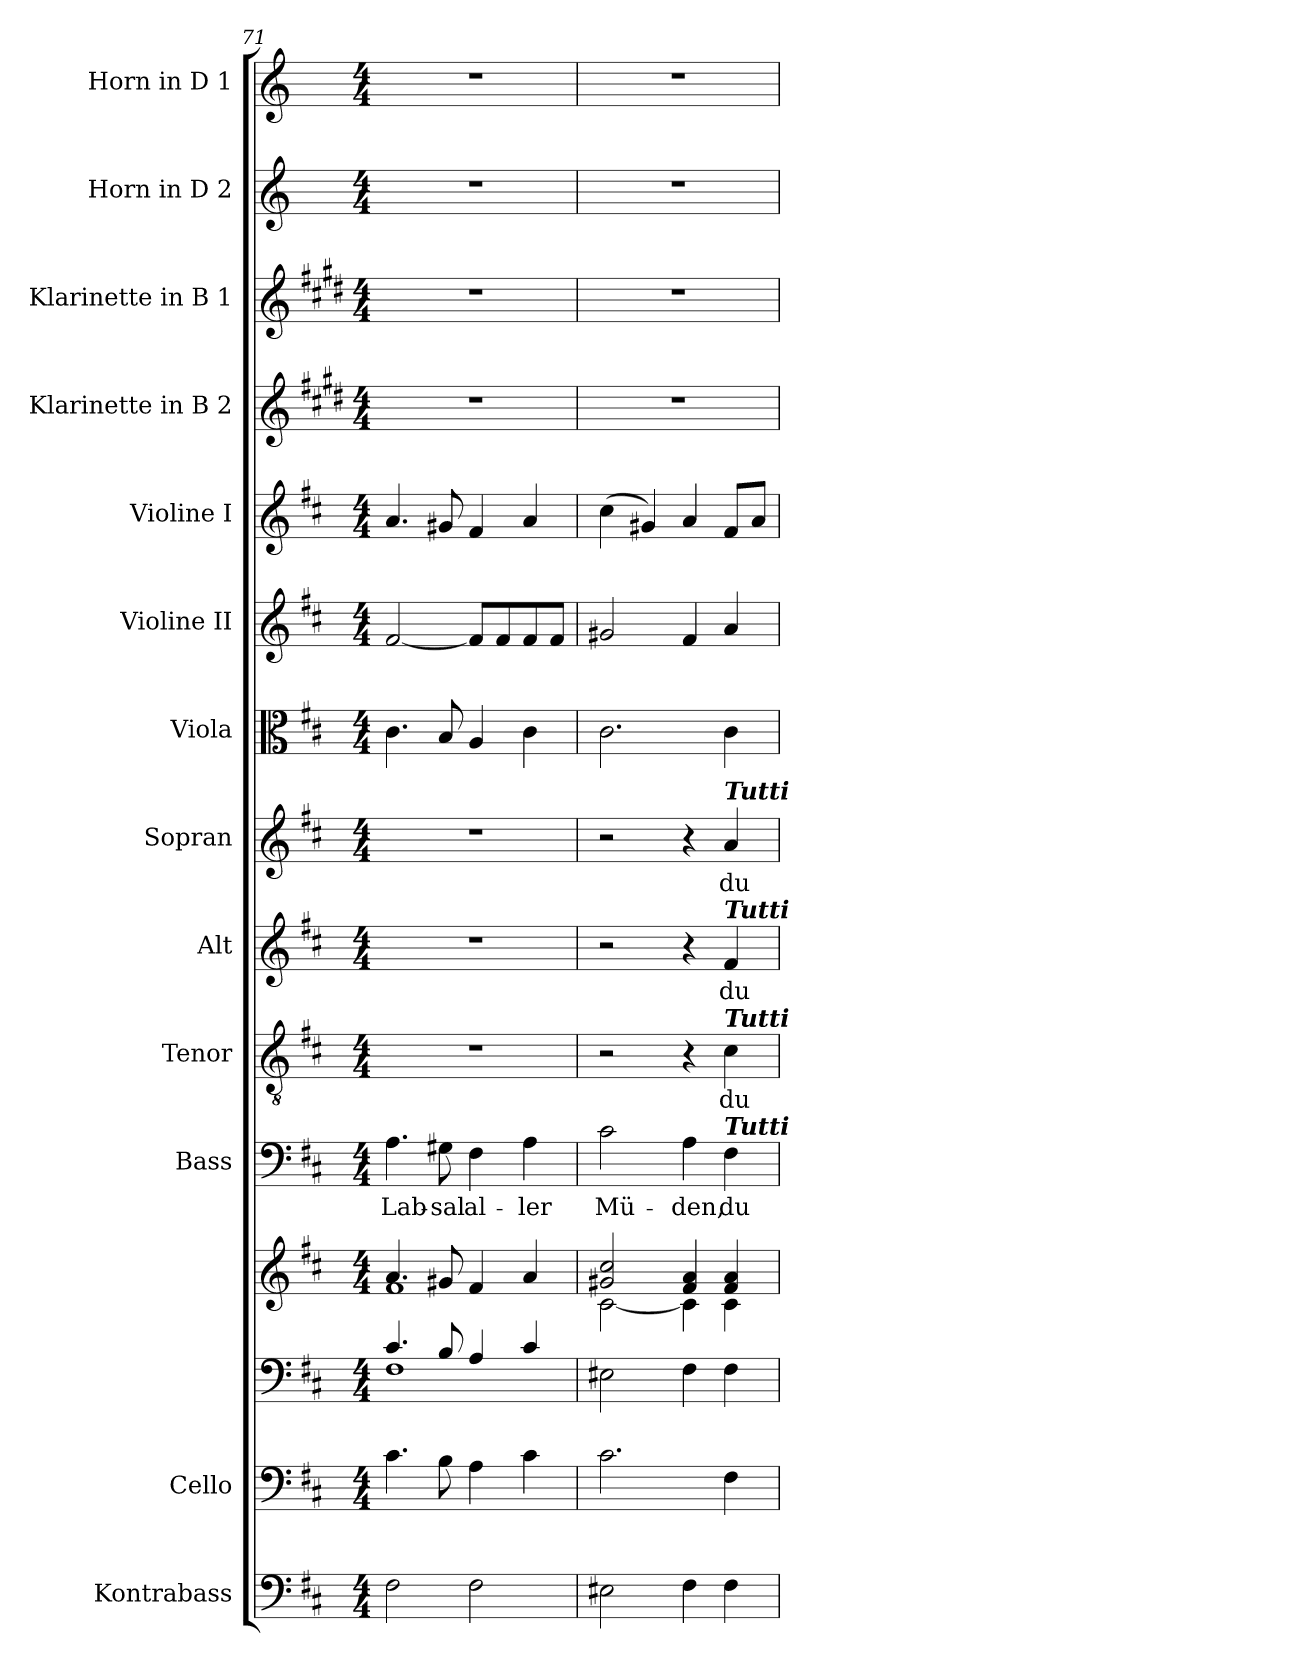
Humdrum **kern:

**kern	**kern	**kern	**kern	**kern	**text	**kern	**text	**kern	**text	**kern	**text	**kern	**kern	**kern	**kern	**kern	**kern	**kern
*part14	*part13	*part12	*part12	*part11	*part11	*part10	*part10	*part9	*part9	*part8	*part8	*part7	*part6	*part5	*part4	*part3	*part2	*part1
*staff15	*staff14	*staff13	*staff12	*staff11	*staff11	*staff10	*staff10	*staff9	*staff9	*staff8	*staff8	*staff7	*staff6	*staff5	*staff4	*staff3	*staff2	*staff1
*I"Kontrabass	*I"Cello	*	*	*I"Bass	*	*I"Tenor	*	*I"Alt	*	*I"Sopran	*	*I"Viola	*I"Violine II	*I"Violine I	*I"Klarinette in B 2	*I"Klarinette in B 1	*I"Horn in D 2	*I"Horn in D 1
*I'Kb.	*	*	*	*I'B	*	*I'T	*	*I'A	*	*I'S	*	*I'Vla.	*I'Vl. II	*I'Vl. I	*	*	*I'Hrn. 2	*I'Hrn. 1
*clefF4	*clefF4	*clefF4	*clefG2	*clefF4	*	*clefGv2	*	*clefG2	*	*clefG2	*	*clefC3	*clefG2	*clefG2	*clefG2	*clefG2	*clefG2	*clefG2
*ITrd7c12	*	*	*	*	*	*	*	*	*	*	*	*	*	*	*ITrd1c2	*ITrd1c2	*ITrd-1c-2	*ITrd-1c-2
*k[f#c#]	*k[f#c#]	*k[f#c#]	*k[f#c#]	*k[f#c#]	*	*k[f#c#]	*	*k[f#c#]	*	*k[f#c#]	*	*k[f#c#]	*k[f#c#]	*k[f#c#]	*k[f#c#]	*k[f#c#]	*k[f#c#]	*k[f#c#]
*D:	*D:	*D:	*D:	*D:	*	*D:	*	*D:	*	*D:	*	*D:	*D:	*D:	*D:	*D:	*D:	*D:
*M4/4	*M4/4	*M4/4	*M4/4	*M4/4	*	*M4/4	*	*M4/4	*	*M4/4	*	*M4/4	*M4/4	*M4/4	*M4/4	*M4/4	*M4/4	*M4/4
=71	=71	=71	=71	=71	=71	=71	=71	=71	=71	=71	=71	=71	=71	=71	=71	=71	=71	=71
*	*	*^	*^	*	*	*	*	*	*	*	*	*	*	*	*	*	*	*
!	!	!	!	!	!	!	!LO:LY:b	!	!	!	!	!	!	!	!	!	!	!	!	!
2FF#\	4.c#\	4.c#/	1F#	4.a/	1f#	4.A\	Lab-	1r	.	1r	.	1r	.	4.c#\	[2f#/	4.a/	1r	1r	1r	1r
!	!	!	!	!	!	!	!LO:LY:b	!	!	!	!	!	!	!	!	!	!	!	!	!
.	8B\	8B/	.	8g#X/	.	8G#X\	-sal	.	.	.	.	.	.	8B/	.	8g#X/	.	.	.	.
!	!	!	!	!	!	!	!LO:LY:b	!	!	!	!	!	!	!	!	!	!	!	!	!
2FF#\	4A\	4A/	.	4f#/	.	4F#\	al-	.	.	.	.	.	.	4A/	8f#/L]	4f#/	.	.	.	.
.	.	.	.	.	.	.	.	.	.	.	.	.	.	.	8f#/	.	.	.	.	.
!	!	!	!	!	!	!	!LO:LY:b	!	!	!	!	!	!	!	!	!	!	!	!	!
.	4c#\	4c#/	.	4a/	.	4A\	-ler	.	.	.	.	.	.	4c#\	8f#/	4a/	.	.	.	.
.	.	.	.	.	.	.	.	.	.	.	.	.	.	.	8f#/J	.	.	.	.	.
*	*	*v	*v	*	*	*	*	*	*	*	*	*	*	*	*	*	*	*	*	*
=72	=72	=72	=72	=72	=72	=72	=72	=72	=72	=72	=72	=72	=72	=72	=72	=72	=72	=72	=72
!	!	!	!	!	!	!LO:LY:b	!	!	!	!	!	!	!	!	!	!	!	!	!
2EE#X\	2.c#\	2E#X\	2g#X/ 2cc#/	[<2c#\	2c#\	Mü-	2r	.	2r	.	2r	.	2.c#\	2g#X/	(>4cc#\	1r	1r	1r	1r
.	.	.	.	.	.	.	.	.	.	.	.	.	.	.	4g#X/)	.	.	.	.
!	!	!	!	!	!	!LO:LY:b	!	!	!	!	!	!	!	!	!	!	!	!	!
4FF#\	.	4F#\	4f#/ 4a/	4c#\]	4A\	-den,	4r	.	4r	.	4r	.	.	4f#/	4a/	.	.	.	.
!	!	!	!	!	!	!	!	!	!	!	!LO:TX:a:Bi:t=Tutti	!	!	!	!	!	!	!	!
!	!	!	!	!	!	!	!	!	!LO:TX:a:Bi:t=Tutti	!	!	!	!	!	!	!	!	!	!
!	!	!	!	!	!	!	!LO:TX:a:Bi:t=Tutti	!	!	!	!	!	!	!	!	!	!	!	!
!	!	!	!	!	!LO:TX:a:Bi:t=Tutti	!	!	!	!	!	!	!	!	!	!	!	!	!	!
!	!	!	!	!	!	!LO:LY:b	!	!LO:LY:b	!	!LO:LY:b	!	!LO:LY:b	!	!	!	!	!	!	!
4FF#\	4F#\	4F#\	4f#/ 4a/	4c#\	4F#\	du	4c#\	du	4f#/	du	4a/	du	4c#\	4a/	8f#/L	.	.	.	.
.	.	.	.	.	.	.	.	.	.	.	.	.	.	.	8a/J	.	.	.	.
*	*	*	*v	*v	*	*	*	*	*	*	*	*	*	*	*	*	*	*	*
=	=	=	=	=	=	=	=	=	=	=	=	=	=	=	=	=	=	=
*-	*-	*-	*-	*-	*-	*-	*-	*-	*-	*-	*-	*-	*-	*-	*-	*-	*-	*-
